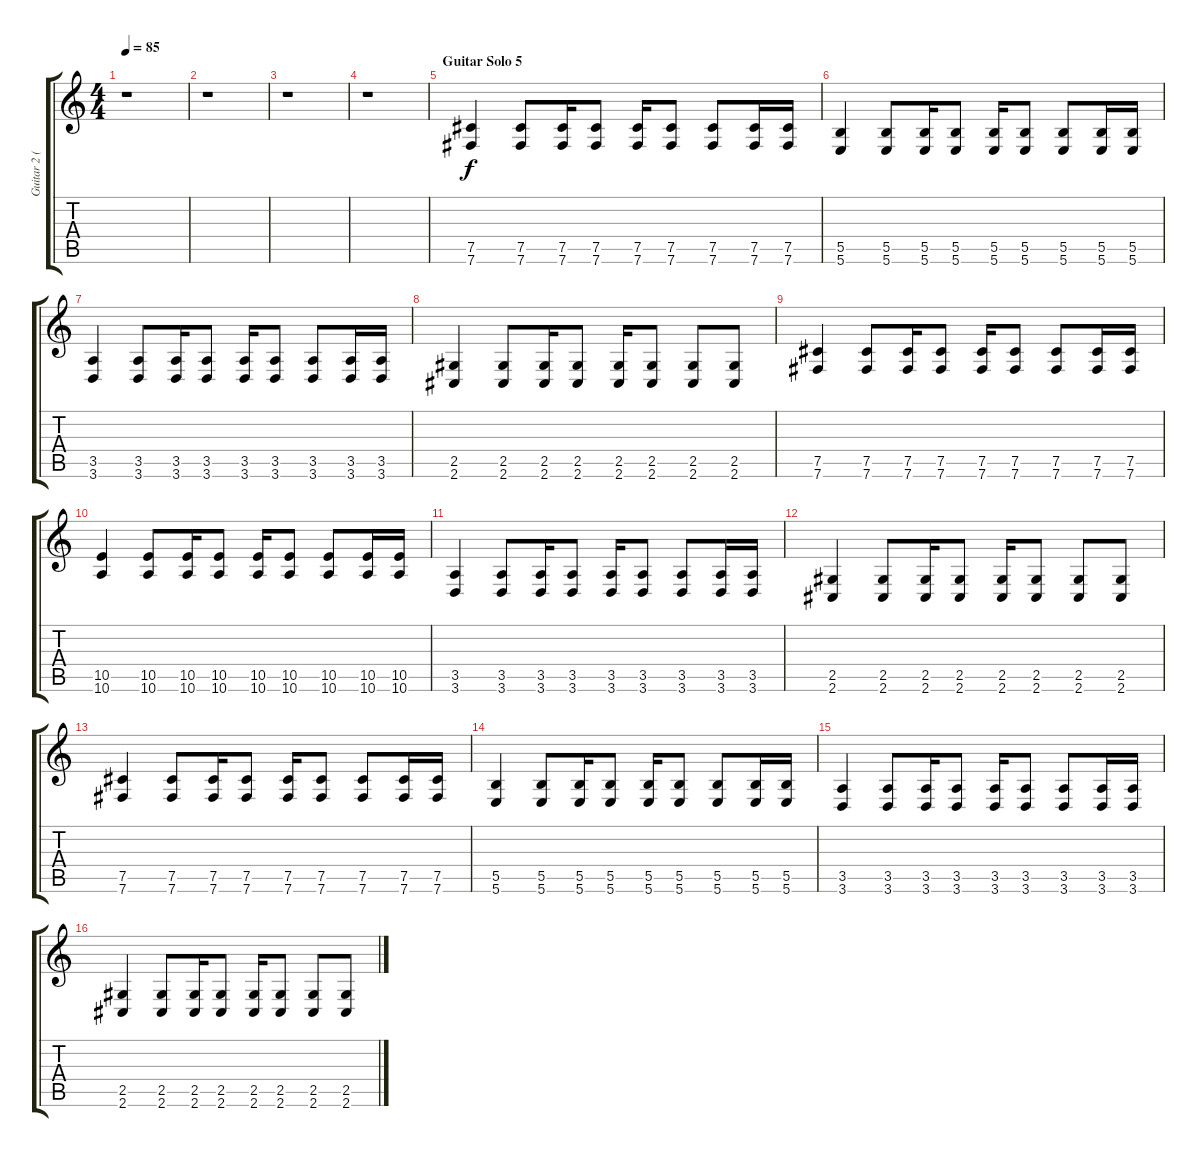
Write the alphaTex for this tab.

\track ("Guitar 2 (P.Mueller)" "Guitar 2 (") {instrument distortionguitar}
\staff {score tabs}
\tuning (Db4 Ab3 E3 B2 Gb2 B1) {hide}
\ts (4 4)
\tempo 85
\clef g2
\ks c
r.1{dy f} |
r.1 |
r.1 |
r.1 |
\section ("" "Guitar Solo 5")
(7.5 7.6).4{balance 8 instrument distortionguitar} (7.5 7.6).8 (7.5 7.6).16 (7.5 7.6).8 (7.5 7.6).16 (7.5 7.6).8 (7.5 7.6).8 (7.5 7.6).16 (7.5 7.6).16 |
(5.5 5.6).4 (5.5 5.6).8 (5.5 5.6).16 (5.5 5.6).8 (5.5 5.6).16 (5.5 5.6).8 (5.5 5.6).8 (5.5 5.6).16 (5.5 5.6).16 |
(3.5 3.6).4 (3.5 3.6).8 (3.5 3.6).16 (3.5 3.6).8 (3.5 3.6).16 (3.5 3.6).8 (3.5 3.6).8 (3.5 3.6).16 (3.5 3.6).16 |
(2.5 2.6).4 (2.5 2.6).8 (2.5 2.6).16 (2.5 2.6).8 (2.5 2.6).16 (2.5 2.6).8 (2.5 2.6).8 (2.5 2.6).8 |
(7.5 7.6).4{balance 8 instrument distortionguitar} (7.5 7.6).8 (7.5 7.6).16 (7.5 7.6).8 (7.5 7.6).16 (7.5 7.6).8 (7.5 7.6).8 (7.5 7.6).16 (7.5 7.6).16 |
(10.5 10.6).4 (10.5 10.6).8 (10.5 10.6).16 (10.5 10.6).8 (10.5 10.6).16 (10.5 10.6).8 (10.5 10.6).8 (10.5 10.6).16 (10.5 10.6).16 |
(3.5 3.6).4 (3.5 3.6).8 (3.5 3.6).16 (3.5 3.6).8 (3.5 3.6).16 (3.5 3.6).8 (3.5 3.6).8 (3.5 3.6).16 (3.5 3.6).16 |
(2.5 2.6).4 (2.5 2.6).8 (2.5 2.6).16 (2.5 2.6).8 (2.5 2.6).16 (2.5 2.6).8 (2.5 2.6).8 (2.5 2.6).8 |
(7.5 7.6).4{balance 8 instrument distortionguitar} (7.5 7.6).8 (7.5 7.6).16 (7.5 7.6).8 (7.5 7.6).16 (7.5 7.6).8 (7.5 7.6).8 (7.5 7.6).16 (7.5 7.6).16 |
(5.5 5.6).4 (5.5 5.6).8 (5.5 5.6).16 (5.5 5.6).8 (5.5 5.6).16 (5.5 5.6).8 (5.5 5.6).8 (5.5 5.6).16 (5.5 5.6).16 |
(3.5 3.6).4 (3.5 3.6).8 (3.5 3.6).16 (3.5 3.6).8 (3.5 3.6).16 (3.5 3.6).8 (3.5 3.6).8 (3.5 3.6).16 (3.5 3.6).16 |
(2.5 2.6).4 (2.5 2.6).8 (2.5 2.6).16 (2.5 2.6).8 (2.5 2.6).16 (2.5 2.6).8 (2.5 2.6).8 (2.5 2.6).8
